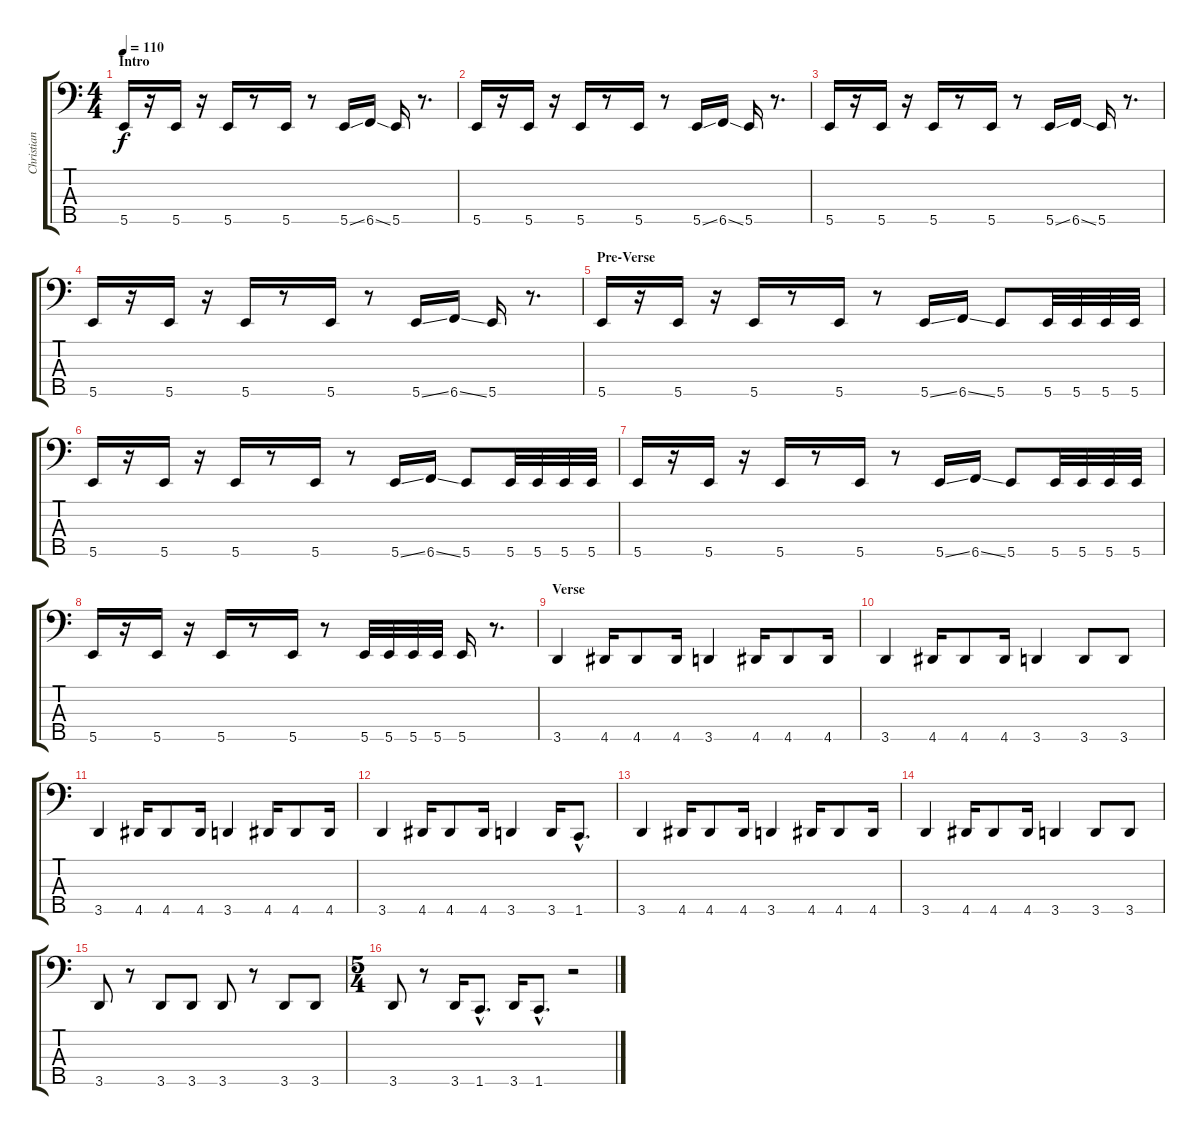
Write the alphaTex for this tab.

\track ("Christian" "Christian") {instrument electricbasspick}
\staff {score tabs}
\tuning (G2 D2 A1 E1 B0) {hide}
\ts (4 4)
\section ("" "Intro")
\tempo 110
\clef f4
\ks c
5.5.16{dy f instrument electricbasspick} r.16 5.5.16 r.16 5.5.16 r.8 5.5.16 r.8 5.5{ss}.16 6.5{ss}.16 5.5.16 r.8{d} |
5.5.16 r.16 5.5.16 r.16 5.5.16 r.8 5.5.16 r.8 5.5{ss}.16 6.5{ss}.16 5.5.16 r.8{d} |
5.5.16 r.16 5.5.16 r.16 5.5.16 r.8 5.5.16 r.8 5.5{ss}.16 6.5{ss}.16 5.5.16 r.8{d} |
5.5.16 r.16 5.5.16 r.16 5.5.16 r.8 5.5.16 r.8 5.5{ss}.16 6.5{ss}.16 5.5.16 r.8{d} |
\section ("" "Pre-Verse")
5.5.16 r.16 5.5.16 r.16 5.5.16 r.8 5.5.16 r.8 5.5{ss}.16 6.5{ss}.16 5.5.8 5.5.32 5.5.32 5.5.32 5.5.32 |
5.5.16 r.16 5.5.16 r.16 5.5.16 r.8 5.5.16 r.8 5.5{ss}.16 6.5{ss}.16 5.5.8 5.5.32 5.5.32 5.5.32 5.5.32 |
5.5.16 r.16 5.5.16 r.16 5.5.16 r.8 5.5.16 r.8 5.5{ss}.16 6.5{ss}.16 5.5.8 5.5.32 5.5.32 5.5.32 5.5.32 |
5.5.16 r.16 5.5.16 r.16 5.5.16 r.8 5.5.16 r.8 5.5.32 5.5.32 5.5.32 5.5.32 5.5.16 r.8{d} |
\section ("" "Verse")
3.5.4 4.5.16 4.5.8 4.5.16 3.5.4 4.5.16 4.5.8 4.5.16 |
3.5.4 4.5.16 4.5.8 4.5.16 3.5.4 3.5.8 3.5.8 |
3.5.4 4.5.16 4.5.8 4.5.16 3.5.4 4.5.16 4.5.8 4.5.16 |
3.5.4 4.5.16 4.5.8 4.5.16 3.5.4 3.5.16 1.5{hac}.8{d} |
3.5.4 4.5.16 4.5.8 4.5.16 3.5.4 4.5.16 4.5.8 4.5.16 |
3.5.4 4.5.16 4.5.8 4.5.16 3.5.4 3.5.8 3.5.8 |
3.5.8 r.8 3.5.8 3.5.8 3.5.8 r.8 3.5.8 3.5.8 |
\ts (5 4)
3.5.8 r.8 3.5.16 1.5{hac}.8{d} 3.5.16 1.5{hac}.8{d} r.2
